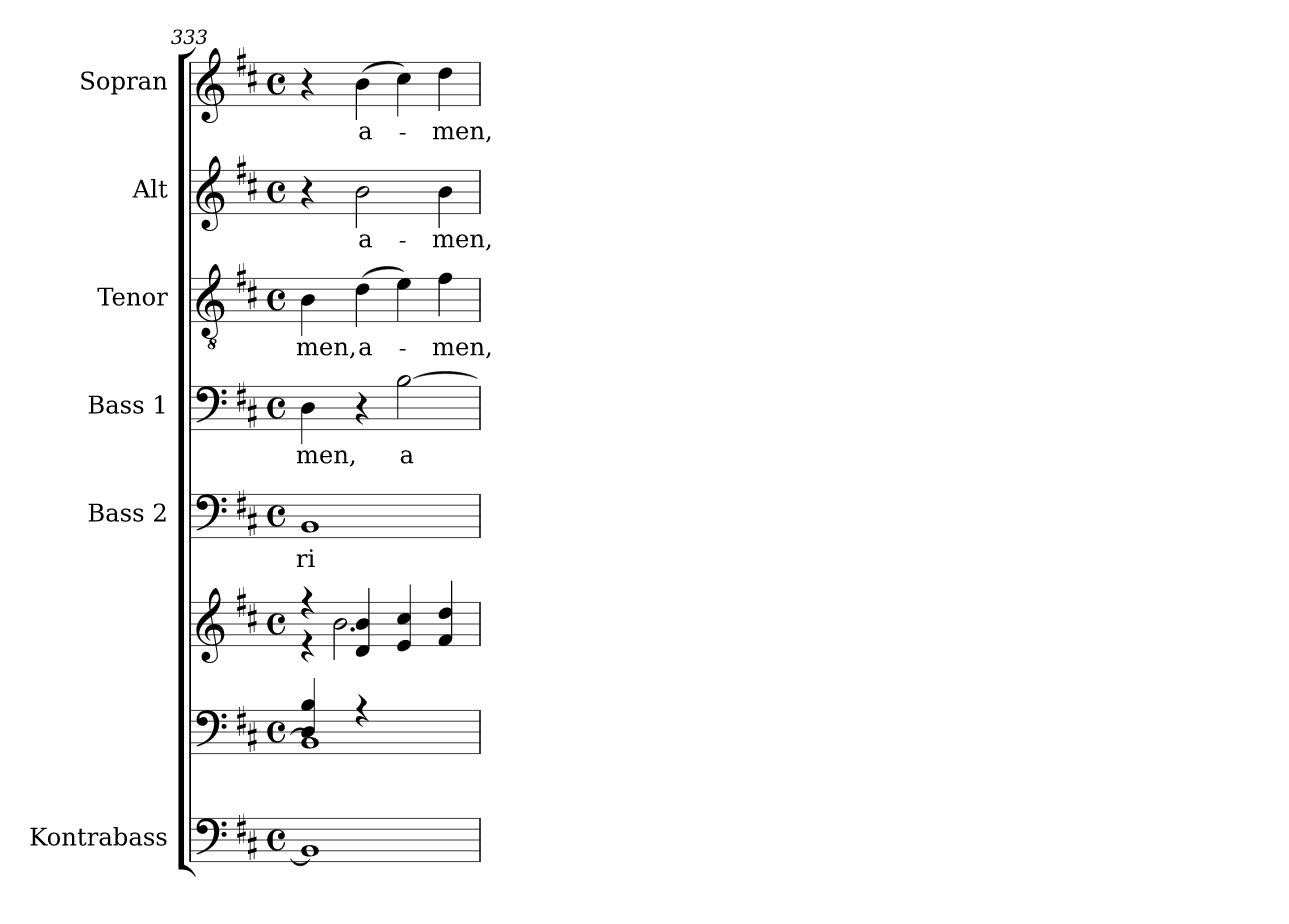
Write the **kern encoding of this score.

**kern	**kern	**kern	**kern	**text	**kern	**text	**kern	**text	**kern	**text	**kern	**text
*part7	*part6	*part6	*part5	*part5	*part4	*part4	*part3	*part3	*part2	*part2	*part1	*part1
*staff8	*staff7	*staff6	*staff5	*staff5	*staff4	*staff4	*staff3	*staff3	*staff2	*staff2	*staff1	*staff1
*I"Kontrabass	*	*	*I"Bass 2	*	*I"Bass 1	*	*I"Tenor	*	*I"Alt	*	*I"Sopran	*
*I'Kb.	*	*	*I'B. 2	*	*I'B. 1	*	*I'T.	*	*I'A.	*	*I'S.	*
!!LO:LB:g=z
*clefF4	*clefF4	*clefG2	*clefF4	*	*clefF4	*	*clefGv2	*	*clefG2	*	*clefG2	*
*ITrd7c12	*	*	*	*	*	*	*	*	*	*	*	*
*k[f#c#]	*k[f#c#]	*k[f#c#]	*k[f#c#]	*	*k[f#c#]	*	*k[f#c#]	*	*k[f#c#]	*	*k[f#c#]	*
*D:	*D:	*D:	*D:	*	*D:	*	*D:	*	*D:	*	*D:	*
*M4/4	*M4/4	*M4/4	*M4/4	*	*M4/4	*	*M4/4	*	*M4/4	*	*M4/4	*
*met(c)	*met(c)	*met(c)	*met(c)	*	*met(c)	*	*met(c)	*	*met(c)	*	*met(c)	*
=333	=333	=333	=333	=333	=333	=333	=333	=333	=333	=333	=333	=333
*	*^	*^	*	*	*	*	*	*	*	*	*	*
!	!	!	!	!	!	!LO:LY:b	!	!LO:LY:b	!	!LO:LY:b	!	!	!	!
1BBB]	4D/ 4B/	1BB]	4r	4r	1BB	-ri	4D\	-men,	4B\	-men,	4r	.	4r	.
!	!	!	!	!	!	!	!	!	!	!LO:LY:b	!	!LO:LY:b	!	!LO:LY:b
.	4r	.	4d/ 4b/	2.b\	.	.	4r	.	(>4d\	a-	2b\	a-	(>4b\	a-
!	!	!	!	!	!	!	!	!LO:LY:b	!	!	!	!	!	!
.	2ryy	.	4e/ 4cc#/	.	.	.	[2B\	a-	4e\)	.	.	.	4cc#\)	.
!	!	!	!	!	!	!	!	!	!	!LO:LY:b	!	!LO:LY:b	!	!LO:LY:b
.	.	.	4f#/ 4dd/	.	.	.	.	.	4f#\	-men,	4b\	-men,	4dd\	-men,
*	*v	*v	*	*	*	*	*	*	*	*	*	*	*	*
*	*	*v	*v	*	*	*	*	*	*	*	*	*	*
=	=	=	=	=	=	=	=	=	=	=	=	=
*-	*-	*-	*-	*-	*-	*-	*-	*-	*-	*-	*-	*-
